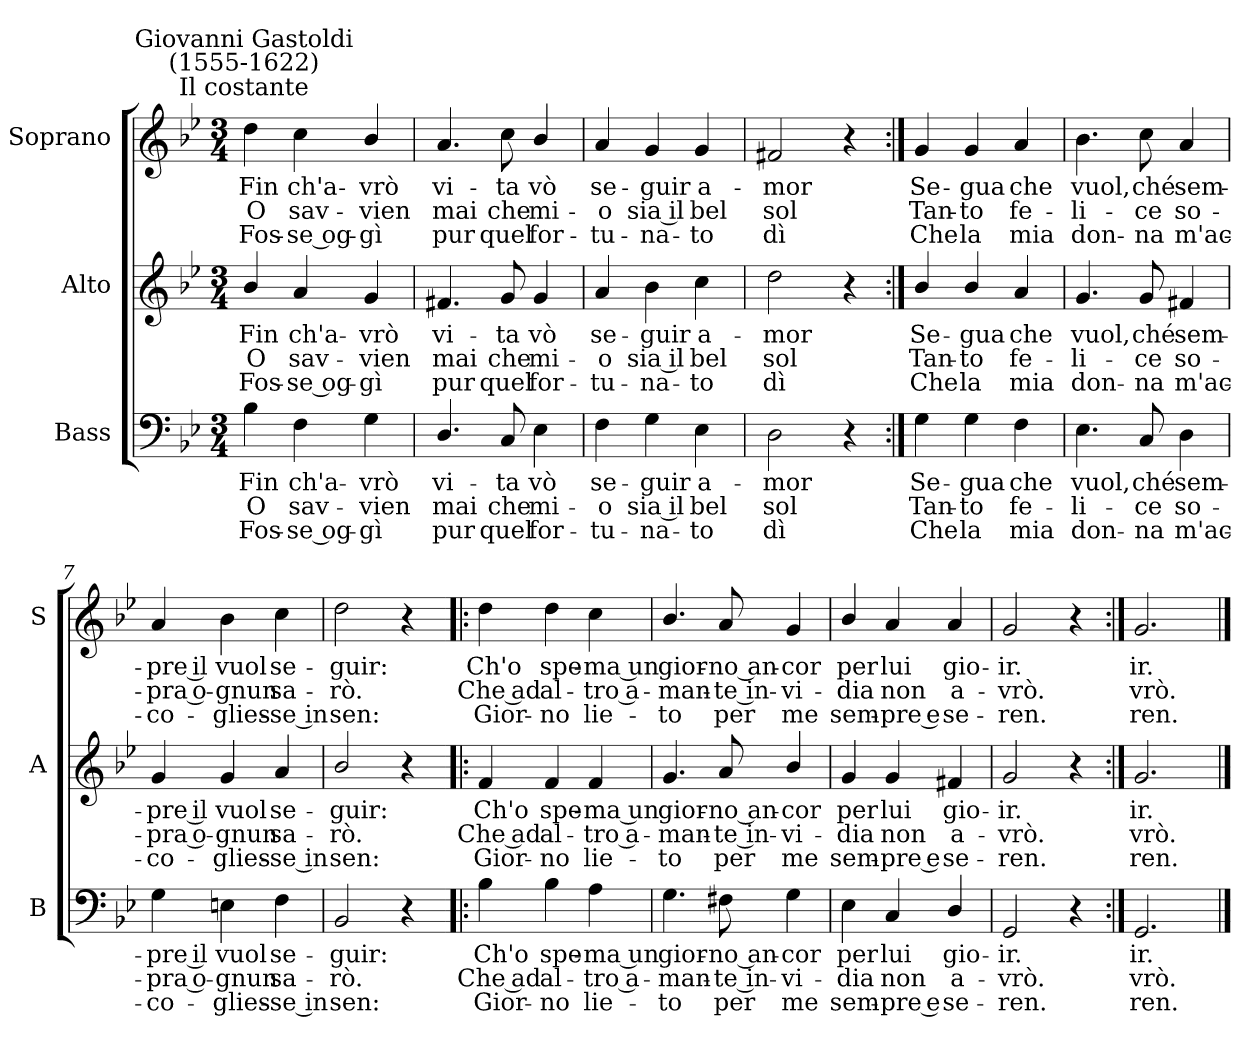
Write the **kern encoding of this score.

**kern	**text	**text	**text	**kern	**text	**text	**text	**kern	**text	**text	**text
*part3	*part3	*part3	*part3	*part2	*part2	*part2	*part2	*part1	*part1	*part1	*part1
*staff3	*staff3	*staff3	*staff3	*staff2	*staff2	*staff2	*staff2	*staff1	*staff1	*staff1	*staff1
*I"Bass	*	*	*	*I"Alto	*	*	*	*I"Soprano	*	*	*
*I'B	*	*	*	*I'A	*	*	*	*I'S	*	*	*
*clefF4	*	*	*	*clefG2	*	*	*	*clefG2	*	*	*
*k[b-e-]	*	*	*	*k[b-e-]	*	*	*	*k[b-e-]	*	*	*
*B-:	*	*	*	*B-:	*	*	*	*B-:	*	*	*
*M3/4	*	*	*	*M3/4	*	*	*	*M3/4	*	*	*
=1	=1	=1	=1	=1	=1	=1	=1	=1	=1	=1	=1
!	!	!	!	!	!	!	!	!LO:TX:a:cj:t=Il costante	!	!	!
!	!	!	!	!	!	!	!	!LO:TX:a:cj:t=Giovanni Gastoldi\n(1555-1622)	!	!	!
!	!LO:LY:b	!LO:LY:b	!LO:LY:b	!	!LO:LY:b	!LO:LY:b	!LO:LY:b	!	!LO:LY:b	!LO:LY:b	!LO:LY:b
4B-	Fin	O	Fos-	4b-/	Fin	O	Fos-	4dd	Fin	O	Fos-
!	!LO:LY:b	!LO:LY:b	!LO:LY:b	!	!LO:LY:b	!LO:LY:b	!LO:LY:b	!	!LO:LY:b	!LO:LY:b	!LO:LY:b
4F	-ch'a-	-sav-	-se og-	4a	-ch'a-	-sav-	-se og-	4cc	-ch'a-	-sav-	-se og-
!	!LO:LY:b	!LO:LY:b	!LO:LY:b	!	!LO:LY:b	!LO:LY:b	!LO:LY:b	!	!LO:LY:b	!LO:LY:b	!LO:LY:b
4G	-vrò	vien	gì	4g	-vrò	vien	gì	4b-/	-vrò	vien	gì
=2	=2	=2	=2	=2	=2	=2	=2	=2	=2	=2	=2
!	!LO:LY:b	!LO:LY:b	!LO:LY:b	!	!LO:LY:b	!LO:LY:b	!LO:LY:b	!	!LO:LY:b	!LO:LY:b	!LO:LY:b
4.D/	vi-	-mai	pur	4.f#X	vi-	-mai	pur	4.a	vi-	-mai	pur
!	!LO:LY:b	!LO:LY:b	!LO:LY:b	!	!LO:LY:b	!LO:LY:b	!LO:LY:b	!	!LO:LY:b	!LO:LY:b	!LO:LY:b
8C	ta	che	quel	8g	ta	che	quel	8cc	ta	che	quel
!	!LO:LY:b	!LO:LY:b	!LO:LY:b	!	!LO:LY:b	!LO:LY:b	!LO:LY:b	!	!LO:LY:b	!LO:LY:b	!LO:LY:b
4E-	vò	mi-	-for-	4g	vò	mi-	-for-	4b-/	vò	mi-	-for-
=3	=3	=3	=3	=3	=3	=3	=3	=3	=3	=3	=3
!	!LO:LY:b	!LO:LY:b	!LO:LY:b	!	!LO:LY:b	!LO:LY:b	!LO:LY:b	!	!LO:LY:b	!LO:LY:b	!LO:LY:b
4F	-se-	-o	tu-	4a	-se-	-o	tu-	4a	-se-	-o	tu-
!	!LO:LY:b	!LO:LY:b	!LO:LY:b	!	!LO:LY:b	!LO:LY:b	!LO:LY:b	!	!LO:LY:b	!LO:LY:b	!LO:LY:b
4G	-guir	sia il	na-	4b-	-guir	sia il	na-	4g	-guir	sia il	na-
!	!LO:LY:b	!LO:LY:b	!LO:LY:b	!	!LO:LY:b	!LO:LY:b	!LO:LY:b	!	!LO:LY:b	!LO:LY:b	!LO:LY:b
4E-	-a-	-bel	to	4cc	-a-	-bel	to	4g	-a-	-bel	to
=4	=4	=4	=4	=4	=4	=4	=4	=4	=4	=4	=4
!	!LO:LY:b	!LO:LY:b	!LO:LY:b	!	!LO:LY:b	!LO:LY:b	!LO:LY:b	!	!LO:LY:b	!LO:LY:b	!LO:LY:b
2D	mor	sol	dì	2dd	mor	sol	dì	2f#X	mor	sol	dì
4r	.	.	.	4r	.	.	.	4r	.	.	.
=5:|!	=5:|!	=5:|!	=5:|!	=5:|!	=5:|!	=5:|!	=5:|!	=5:|!	=5:|!	=5:|!	=5:|!
!	!LO:LY:b	!LO:LY:b	!LO:LY:b	!	!LO:LY:b	!LO:LY:b	!LO:LY:b	!	!LO:LY:b	!LO:LY:b	!LO:LY:b
4G	Se-	-Tan-	-Che	4b-/	Se-	-Tan-	-Che	4g	Se-	-Tan-	-Che
!	!LO:LY:b	!LO:LY:b	!LO:LY:b	!	!LO:LY:b	!LO:LY:b	!LO:LY:b	!	!LO:LY:b	!LO:LY:b	!LO:LY:b
4G	gua	to	la	4b-/	gua	to	la	4g	gua	to	la
!	!LO:LY:b	!LO:LY:b	!LO:LY:b	!	!LO:LY:b	!LO:LY:b	!LO:LY:b	!	!LO:LY:b	!LO:LY:b	!LO:LY:b
4F	che	fe-	-mia	4a	che	fe-	-mia	4a	che	fe-	-mia
=6	=6	=6	=6	=6	=6	=6	=6	=6	=6	=6	=6
!	!LO:LY:b	!LO:LY:b	!LO:LY:b	!	!LO:LY:b	!LO:LY:b	!LO:LY:b	!	!LO:LY:b	!LO:LY:b	!LO:LY:b
4.E-	vuol,	li-	-don-	4.g	vuol,	li-	-don-	4.b-	vuol,	li-	-don-
!	!LO:LY:b	!LO:LY:b	!LO:LY:b	!	!LO:LY:b	!LO:LY:b	!LO:LY:b	!	!LO:LY:b	!LO:LY:b	!LO:LY:b
8C	-ché	ce	na	8g	-ché	ce	na	8cc	-ché	ce	na
!	!LO:LY:b	!LO:LY:b	!LO:LY:b	!	!LO:LY:b	!LO:LY:b	!LO:LY:b	!	!LO:LY:b	!LO:LY:b	!LO:LY:b
4D	sem-	-so-	-m'ac-	4f#X	sem-	-so-	-m'ac-	4a	sem-	-so-	-m'ac-
!!LO:LB:g=z
=7	=7	=7	=7	=7	=7	=7	=7	=7	=7	=7	=7
!	!LO:LY:b	!LO:LY:b	!LO:LY:b	!	!LO:LY:b	!LO:LY:b	!LO:LY:b	!	!LO:LY:b	!LO:LY:b	!LO:LY:b
4G	-pre il	pra o-	-co-	4g	-pre il	pra o-	-co-	4a	-pre il	pra o-	-co-
!	!LO:LY:b	!LO:LY:b	!LO:LY:b	!	!LO:LY:b	!LO:LY:b	!LO:LY:b	!	!LO:LY:b	!LO:LY:b	!LO:LY:b
4En	-vuol	gnun	glies-	4g	-vuol	gnun	glies-	4b-	-vuol	gnun	glies-
!	!LO:LY:b	!LO:LY:b	!LO:LY:b	!	!LO:LY:b	!LO:LY:b	!LO:LY:b	!	!LO:LY:b	!LO:LY:b	!LO:LY:b
4F	-se-	-sa-	-se in	4a	-se-	-sa-	-se in	4cc	-se-	-sa-	-se in
=8	=8	=8	=8	=8	=8	=8	=8	=8	=8	=8	=8
!	!LO:LY:b	!LO:LY:b	!LO:LY:b	!	!LO:LY:b	!LO:LY:b	!LO:LY:b	!	!LO:LY:b	!LO:LY:b	!LO:LY:b
2BB-	guir:	rò.	sen:	2b-/	guir:	rò.	sen:	2dd	guir:	rò.	sen:
4r	.	.	.	4r	.	.	.	4r	.	.	.
=9!|:	=9!|:	=9!|:	=9!|:	=9!|:	=9!|:	=9!|:	=9!|:	=9!|:	=9!|:	=9!|:	=9!|:
!	!LO:LY:b	!LO:LY:b	!LO:LY:b	!	!LO:LY:b	!LO:LY:b	!LO:LY:b	!	!LO:LY:b	!LO:LY:b	!LO:LY:b
4B-	Ch'o	Che ad	Gior-	4f	Ch'o	Che ad	Gior-	4dd	Ch'o	Che ad	Gior-
!	!LO:LY:b	!LO:LY:b	!LO:LY:b	!	!LO:LY:b	!LO:LY:b	!LO:LY:b	!	!LO:LY:b	!LO:LY:b	!LO:LY:b
4B-	-spe-	-al-	-no	4f	-spe-	-al-	-no	4dd	-spe-	-al-	-no
!	!LO:LY:b	!LO:LY:b	!LO:LY:b	!	!LO:LY:b	!LO:LY:b	!LO:LY:b	!	!LO:LY:b	!LO:LY:b	!LO:LY:b
4A	ma un	tro a-	-lie-	4f	ma un	tro a-	-lie-	4cc	ma un	tro a-	-lie-
=10	=10	=10	=10	=10	=10	=10	=10	=10	=10	=10	=10
!	!LO:LY:b	!LO:LY:b	!LO:LY:b	!	!LO:LY:b	!LO:LY:b	!LO:LY:b	!	!LO:LY:b	!LO:LY:b	!LO:LY:b
4.G	-gior-	-man-	-to	4.g	-gior-	-man-	-to	4.b-/	-gior-	-man-	-to
!	!LO:LY:b	!LO:LY:b	!LO:LY:b	!	!LO:LY:b	!LO:LY:b	!LO:LY:b	!	!LO:LY:b	!LO:LY:b	!LO:LY:b
8F#X	no an-	-te in-	-per	8a	no an-	-te in-	-per	8a	no an-	-te in-	-per
!	!LO:LY:b	!LO:LY:b	!LO:LY:b	!	!LO:LY:b	!LO:LY:b	!LO:LY:b	!	!LO:LY:b	!LO:LY:b	!LO:LY:b
4G	cor	vi-	-me	4b-/	cor	vi-	-me	4g	cor	vi-	-me
=11	=11	=11	=11	=11	=11	=11	=11	=11	=11	=11	=11
!	!LO:LY:b	!LO:LY:b	!LO:LY:b	!	!LO:LY:b	!LO:LY:b	!LO:LY:b	!	!LO:LY:b	!LO:LY:b	!LO:LY:b
4E-	per	dia	sem-	4g	per	dia	sem-	4b-/	per	dia	sem-
!	!LO:LY:b	!LO:LY:b	!LO:LY:b	!	!LO:LY:b	!LO:LY:b	!LO:LY:b	!	!LO:LY:b	!LO:LY:b	!LO:LY:b
4C	-lui	non	pre e	4g	-lui	non	pre e	4a	-lui	non	pre e
!	!LO:LY:b	!LO:LY:b	!LO:LY:b	!	!LO:LY:b	!LO:LY:b	!LO:LY:b	!	!LO:LY:b	!LO:LY:b	!LO:LY:b
4D/	gio-	-a-	-se-	4f#X	gio-	-a-	-se-	4a	gio-	-a-	-se-
=12	=12	=12	=12	=12	=12	=12	=12	=12	=12	=12	=12
!	!LO:LY:b	!LO:LY:b	!LO:LY:b	!	!LO:LY:b	!LO:LY:b	!LO:LY:b	!	!LO:LY:b	!LO:LY:b	!LO:LY:b
2GG	-ir.	vrò.	ren.	2g	-ir.	vrò.	ren.	2g	-ir.	vrò.	ren.
4r	.	.	.	4r	.	.	.	4r	.	.	.
=13:|!	=13:|!	=13:|!	=13:|!	=13:|!	=13:|!	=13:|!	=13:|!	=13:|!	=13:|!	=13:|!	=13:|!
!	!LO:LY:b	!LO:LY:b	!LO:LY:b	!	!LO:LY:b	!LO:LY:b	!LO:LY:b	!	!LO:LY:b	!LO:LY:b	!LO:LY:b
2.GG	ir.	vrò.	ren.	2.g	ir.	vrò.	ren.	2.g	ir.	vrò.	ren.
==	==	==	==	==	==	==	==	==	==	==	==
*-	*-	*-	*-	*-	*-	*-	*-	*-	*-	*-	*-
